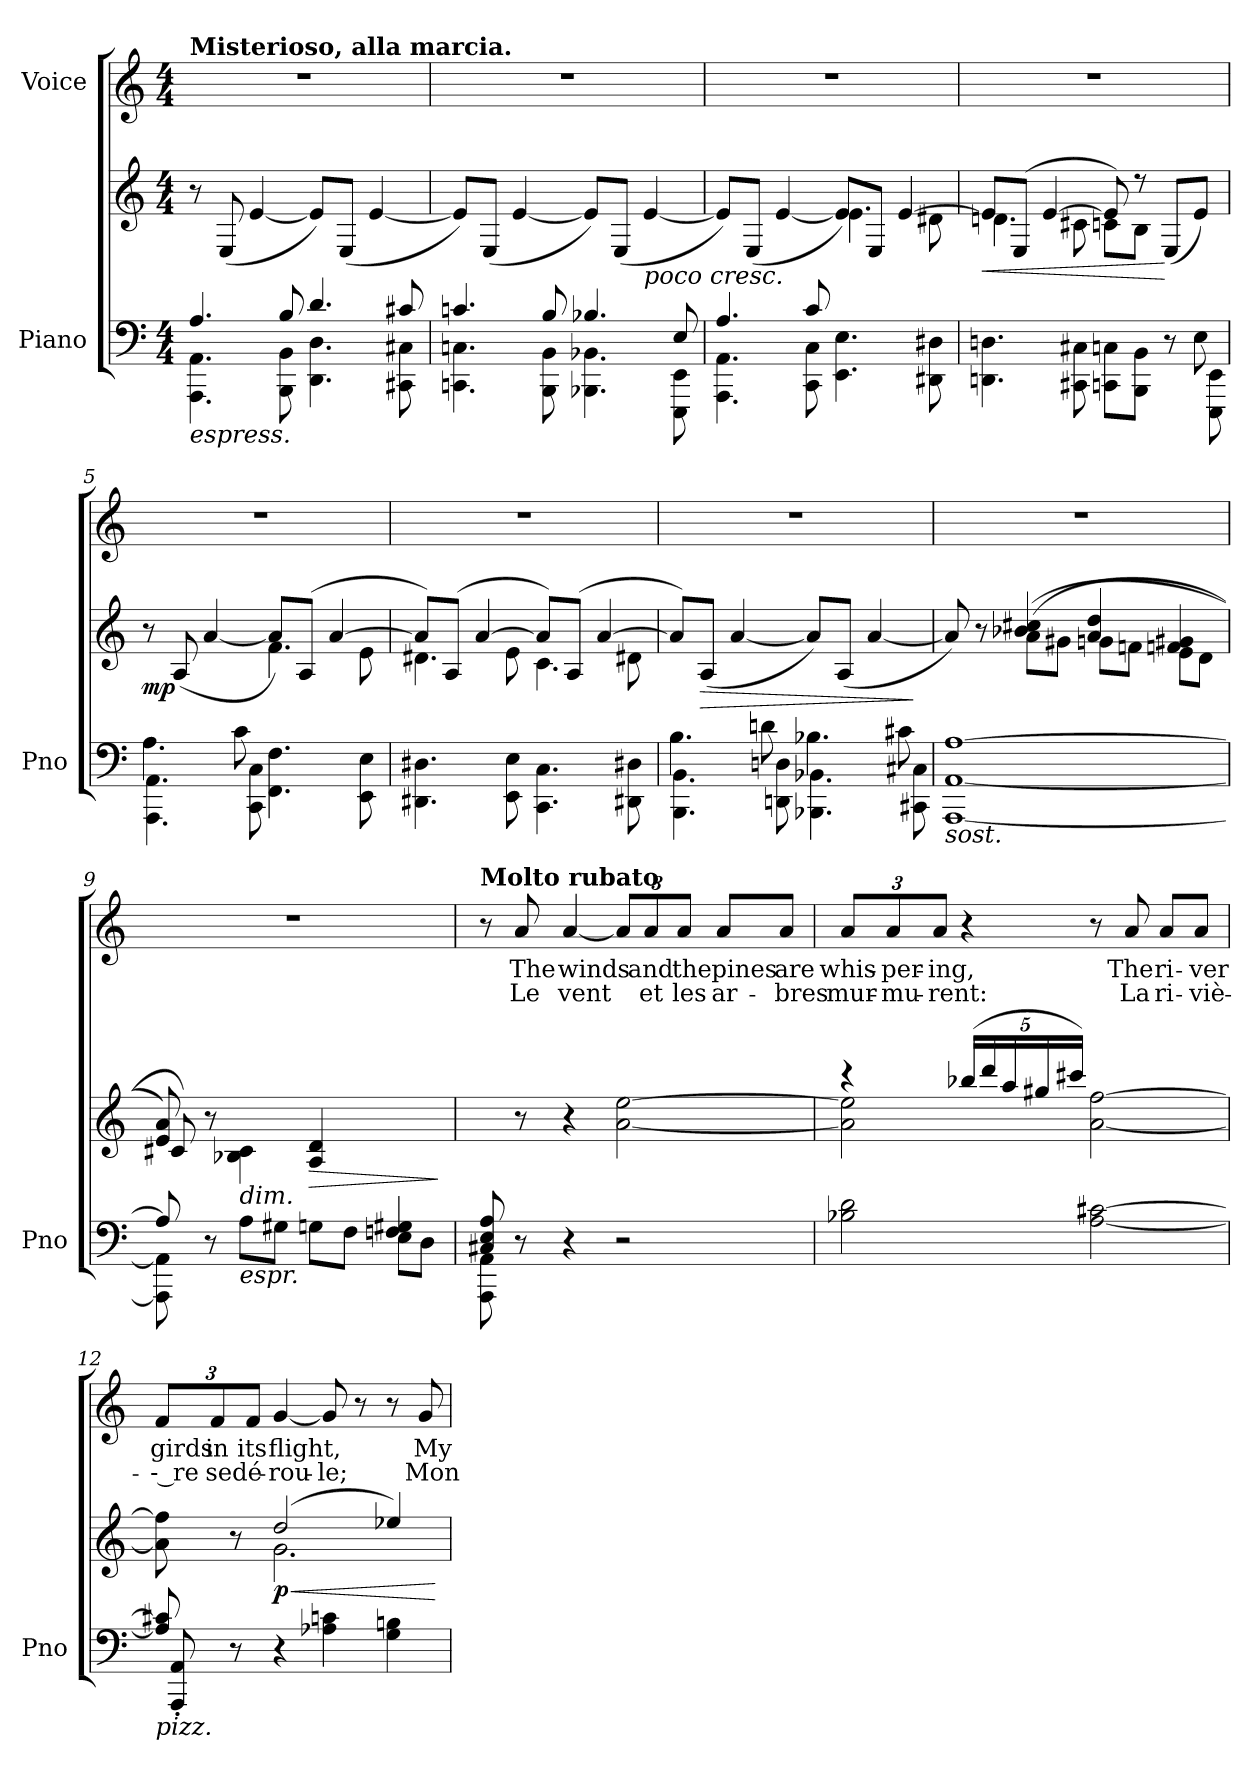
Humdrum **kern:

**kern	**kern	**dynam	**kern	**text	**text	**dynam
*part2	*part2	*part2	*part1	*part1	*part1	*part1
*staff3	*staff2	*staff2/3	*staff1	*staff1	*staff1	*staff1
*I"Piano	*	*	*I"Voice	*	*	*
*I'Pno	*	*	*	*	*	*
*clefF4	*clefG2	*	*clefG2	*	*	*
*k[]	*k[]	*	*k[]	*	*	*
*M4/4	*M4/4	*	*M4/4	*	*	*
=1	=1	=1	=1	=1	=1	=1
*^	*	*	*	*	*	*
!	!	!	!	!LO:TX:a:B:t=Misterioso, alla marcia.	!	!	!
!LO:TX:b:i:t=espress.	!	!	!	!	!	!	!
!	!	!	!LO:DY:b	!	!	!	!
!	!	!	!LO:DY:n=1:b	!	!	!	!
4.A/	4.AAA\ 4.AA\	8r	p other-dynamics	1r	.	.	.
.	.	(>8E/	.	.	.	.	.
.	.	[>4e/	.	.	.	.	.
8B/	8BBB\ 8BB\	.	.	.	.	.	.
4.d/	4.DD\ 4.D\	8e/L])	.	.	.	.	.
.	.	(>8E/J	.	.	.	.	.
.	.	[>4e/	.	.	.	.	.
8c#X/	8CC#X\ 8C#X\	.	.	.	.	.	.
=2	=2	=2	=2	=2	=2	=2	=2
4.cn/	4.CCn\ 4.Cn\	8e/L])	.	1r	.	.	.
.	.	(>8E/J	.	.	.	.	.
.	.	[>4e/	.	.	.	.	.
8B/	8BBB\ 8BB\	.	.	.	.	.	.
4.B-X/	4.BBB-X\ 4.BB-X\	8e/L])	.	.	.	.	.
.	.	(>8E/J	.	.	.	.	.
!	!	!LO:TX:b:i:t=poco  cresc.	!	!	!	!	!
.	.	[>4e/	.	.	.	.	.
8E/	8EEE\ 8EE\	.	.	.	.	.	.
=3	=3	=3	=3	=3	=3	=3	=3
*	*	*^	*	*	*	*	*
4.A/	4.AAA\ 4.AA\	8e/L])	2ryy	.	1r	.	.	.
.	.	(>8E/J	.	.	.	.	.	.
.	.	[4e/	.	.	.	.	.	.
8c/	8CC\ 8C\	.	.	.	.	.	.	.
!	!	!LO:N:head=solid	!	!	!	!	!	!
4.EE\ 4.E\	2ryy	8e/L])	4.e\	.	.	.	.	.
.	.	8E/J	.	.	.	.	.	.
.	.	[4e/	.	.	.	.	.	.
8DD#X\ 8D#X\	.	.	8d#X\	.	.	.	.	.
!!LO:LB:g=z
=4	=4	=4	=4	=4	=4	=4	=4	=4
!	!	!	!	!LO:HP:b	!	!	!	!
2..ryy	4.DDn\ 4.Dn\	8e/L]	4.dn\	<	1r	.	.	.
.	.	(8E/J	.	.	.	.	.	.
.	.	[4e/	.	.	.	.	.	.
.	8CC#X\ 8C#X\	.	8c#X\	.	.	.	.	.
.	8CCn\ 8Cn\L	8e/])	8cn\L	.	.	.	.	.
.	8BBB\ 8BB\J	8r	8B\J	.	.	.	.	.
.	8r	(>8E/L	4ryy	[	.	.	.	.
8E\	8EEE\ 8EE\	8e/J)	.	.	.	.	.	.
=5	=5	=5	=5	=5	=5	=5	=5	=5
!	!	!	!	!LO:DY:b	!	!	!	!
4.A\	4.AAA\ 4.AA\	8r	2ryy	mp	1r	.	.	.
.	.	(8A/	.	.	.	.	.	.
.	.	[4a/	.	.	.	.	.	.
8c\	8CC\ 8C\	.	.	.	.	.	.	.
2ryy	4.FF\ 4.F\	8a/L])	4.f\	.	.	.	.	.
.	.	(8A/J	.	.	.	.	.	.
.	.	[4a/	.	.	.	.	.	.
.	8EE\ 8E\	.	8e\	.	.	.	.	.
*v	*v	*	*	*	*	*	*	*
=6	=6	=6	=6	=6	=6	=6	=6
4.DD#X\ 4.D#X\	8a/L])	4.d#X\	.	1r	.	.	.
.	(8A/J	.	.	.	.	.	.
.	[4a/	.	.	.	.	.	.
8EE\ 8E\	.	8e\	.	.	.	.	.
4.CC\ 4.C\	8a/L])	4.c\	.	.	.	.	.
.	(8A/J	.	.	.	.	.	.
.	[4a/	.	.	.	.	.	.
8DD#X\ 8D#X\	.	8d#X\	.	.	.	.	.
*	*v	*v	*	*	*	*	*
!!LO:LB:g=z
=7	=7	=7	=7	=7	=7	=7
*^	*	*	*	*	*	*
4.B\	4.BBB\ 4.BB\	8a/L])	.	1r	.	.	.
!	!	!	!LO:HP:b	!	!	!	!
.	.	(8A/J	>	.	.	.	.
.	.	[4a/	.	.	.	.	.
8dn\	8DDn\ 8Dn\	.	.	.	.	.	.
4.B-X\	4.BBB-X\ 4.BB-X\	8a/L])	.	.	.	.	.
.	.	(8A/J	.	.	.	.	.
.	.	[4a/	.	.	.	.	.
8c#X\	8CC#X\ 8C#X\	.	.	.	.	.	.
*v	*v	*	*	*	*	*	*
.	.	]	.	.	.	.
=8	=8	=8	=8	=8	=8	=8
*^	*^	*	*	*	*	*
!LO:TX:b:i:t=sost.	!	!	!	!	!	!	!	!
[1A	[1AAA [1AA	8a/])	4ryy	.	1r	.	.	.
.	.	8r	.	.	.	.	.	.
!	!	!	!	!LO:DY:b	!	!	!	!
!	!	!	!	!LO:DY:n=1:b	!	!	!	!
.	.	(4b-X/ 4cc#X/	(8a\L	p other-dynamics	.	.	.	.
.	.	.	8g#X\J	.	.	.	.	.
.	.	4a/ 4dd/	8gn\L	.	.	.	.	.
.	.	.	8fn\J	.	.	.	.	.
.	.	4fn/ 4g#X/	8e\L	.	.	.	.	.
.	.	.	8d\J	.	.	.	.	.
=9	=9	=9	=9	=9	=9	=9	=9	=9
*	*^	*	*	*	*	*	*	*
2.ryy	8A/]	8AAA\] 8AA\]	8e 8a)	8c#X/)	.	1r	.	.	.
.	8r	2..ryy	8r	4ryy	.	.	.	.	.
!	!	!	!LO:TX:b:i:t=dim.	!	!	!	!	!	!
!	!LO:TX:b:i:t=espr.	!	!	!	!	!	!	!	!
.	8A\L	.	(4B-X\ 4c#\	.	.	.	.	.	.
.	8G#X\J	.	.	2ryy	.	.	.	.	.
!	!	!	!	!	!LO:HP:b	!	!	!	!
.	8Gn\L	.	4A/ 4d/	.	>	.	.	.	.
.	8F\J	.	.	.	.	.	.	.	.
4Fn/ 4G#X/	8E\L	.	4ryy	.	.	.	.	.	.
.	8D\J	.	.	8ryy	.	.	.	.	.
*v	*v	*v	*	*	*	*	*	*	*
*	*v	*v	*	*	*	*	*
.	.	]	.	.	.	.
!!LO:LB:g=z
=10	=10	=10	=10	=10	=10	=10
*^	*	*	*	*	*	*
!	!	!	!	!LO:TX:a:B:t=Molto rubato	!	!	!
8C#X/ 8E/ 8A/)	8AAA\ 8AA\	8ryy	.	8r	.	.	.
!	!	!	!	!	!LO:LY:b	!LO:LY:b	!LO:DY:a
!	!	!	!	!	!	!	!LO:DY:n=1:a
2..ryy	8r	8r	.	8a/	The	Le	p other-dynamics
!	!	!	!	!	!LO:LY:b	!LO:LY:b	!
.	4r	4r	.	[4a/	winds	vent	.
!	!	!	!LO:DY:b	!	!	!	!
!	!	!	!LO:DY:n=1:b	!	!	!	!
.	2r	[2a\ [>2ee\	pp other-dynamics	12a/L]	.	.	.
!	!	!	!	!	!LO:LY:b	!LO:LY:b	!
.	.	.	.	12a/	and	et	.
!	!	!	!	!	!LO:LY:b	!LO:LY:b	!
.	.	.	.	12a/J	the	les	.
!	!	!	!	!	!LO:LY:b	!LO:LY:b	!
.	.	.	.	8a/L	pines	ar-	.
!	!	!	!	!	!LO:LY:b	!LO:LY:b	!
.	.	.	.	8a/J	are	-bres	.
*v	*v	*	*	*	*	*	*
=11	=11	=11	=11	=11	=11	=11
*	*^	*	*	*	*	*
!	!	!	!	!	!LO:LY:b	!LO:LY:b	!
2B-X\ 2d\	4r	2a\] 2ee\]	.	12a/L	whis-	mur-	.
!	!	!	!	!	!LO:LY:b	!LO:LY:b	!
.	.	.	.	12a/	-per-	-mu-	.
!	!	!	!	!	!LO:LY:b	!LO:LY:b	!
.	.	.	.	12a/J	-ing,	-rent:	.
*	*Xbrackettup	*	*	*	*	*	*
!	!	!	!LO:DY:b	!	!	!	!
!	!	!	!LO:DY:n=1:b	!	!	!	!
.	(20bb-X/LL	.	ppp other-dynamics	4r	.	.	.
.	20ddd/	.	.	.	.	.	.
.	20aa/	.	.	.	.	.	.
.	20gg#X/	.	.	.	.	.	.
.	20ccc#X/JJ)	.	.	.	.	.	.
[2A\ [>2c#X\	2ryy	[2a\ [>2ff\	.	8r	.	.	.
!	!	!	!	!	!LO:LY:b	!LO:LY:b	!
.	.	.	.	8a/	The	La	.
!	!	!	!	!	!LO:LY:b	!LO:LY:b	!
.	.	.	.	8a/L	ri-	ri-	.
!	!	!	!	!	!LO:LY:b	!LO:LY:b	!
.	.	.	.	8a/J	-ver	-viè-	.
!!LO:PB:g=z
=12	=12	=12	=12	=12	=12	=12	=12
*^	*	*	*	*	*	*	*
!LO:TX:b:i:t=pizz.	!	!	!	!	!	!	!	!
!	!	!	!	!	!	!LO:LY:b	!LO:LY:b	!
8A/] 8c#X/]	8AAA/'< 8AA/'<	4ryy	8a\] 8ff\]	.	12f/L	girds	-- re	.
!	!	!	!	!	!	!LO:LY:b	!LO:LY:b	!
.	.	.	.	.	12f/	in	se	.
8r	2..ryy	.	8r	.	.	.	.	.
!	!	!	!	!	!	!LO:LY:b	!LO:LY:b	!
.	.	.	.	.	12f/J	its	dé-	.
!	!	!	!	!LO:HP:b	!	!LO:LY:b	!LO:LY:b	!
!	!	!	!	!LO:DY:n=1:b	!	!	!	!
4r	.	(2dd/	2.g\	< p	[4g/	flight,	-rou-	.
!	!	!	!	!	!	!	!LO:LY:b	!
4A-X\ 4cn\	.	.	.	.	8g/]	.	-le;	.
.	.	.	.	.	8r	.	.	.
4G\ 4Bn\	.	4ee-X/)	.	.	8r	.	.	.
!	!	!	!	!	!	!LO:LY:b	!LO:LY:b	!
.	.	.	.	.	8g/	My	Mon	.
*v	*v	*	*	*	*	*	*	*
*	*v	*v	*	*	*	*	*
.	.	[	.	.	.	.
=	=	=	=	=	=	=
*-	*-	*-	*-	*-	*-	*-
